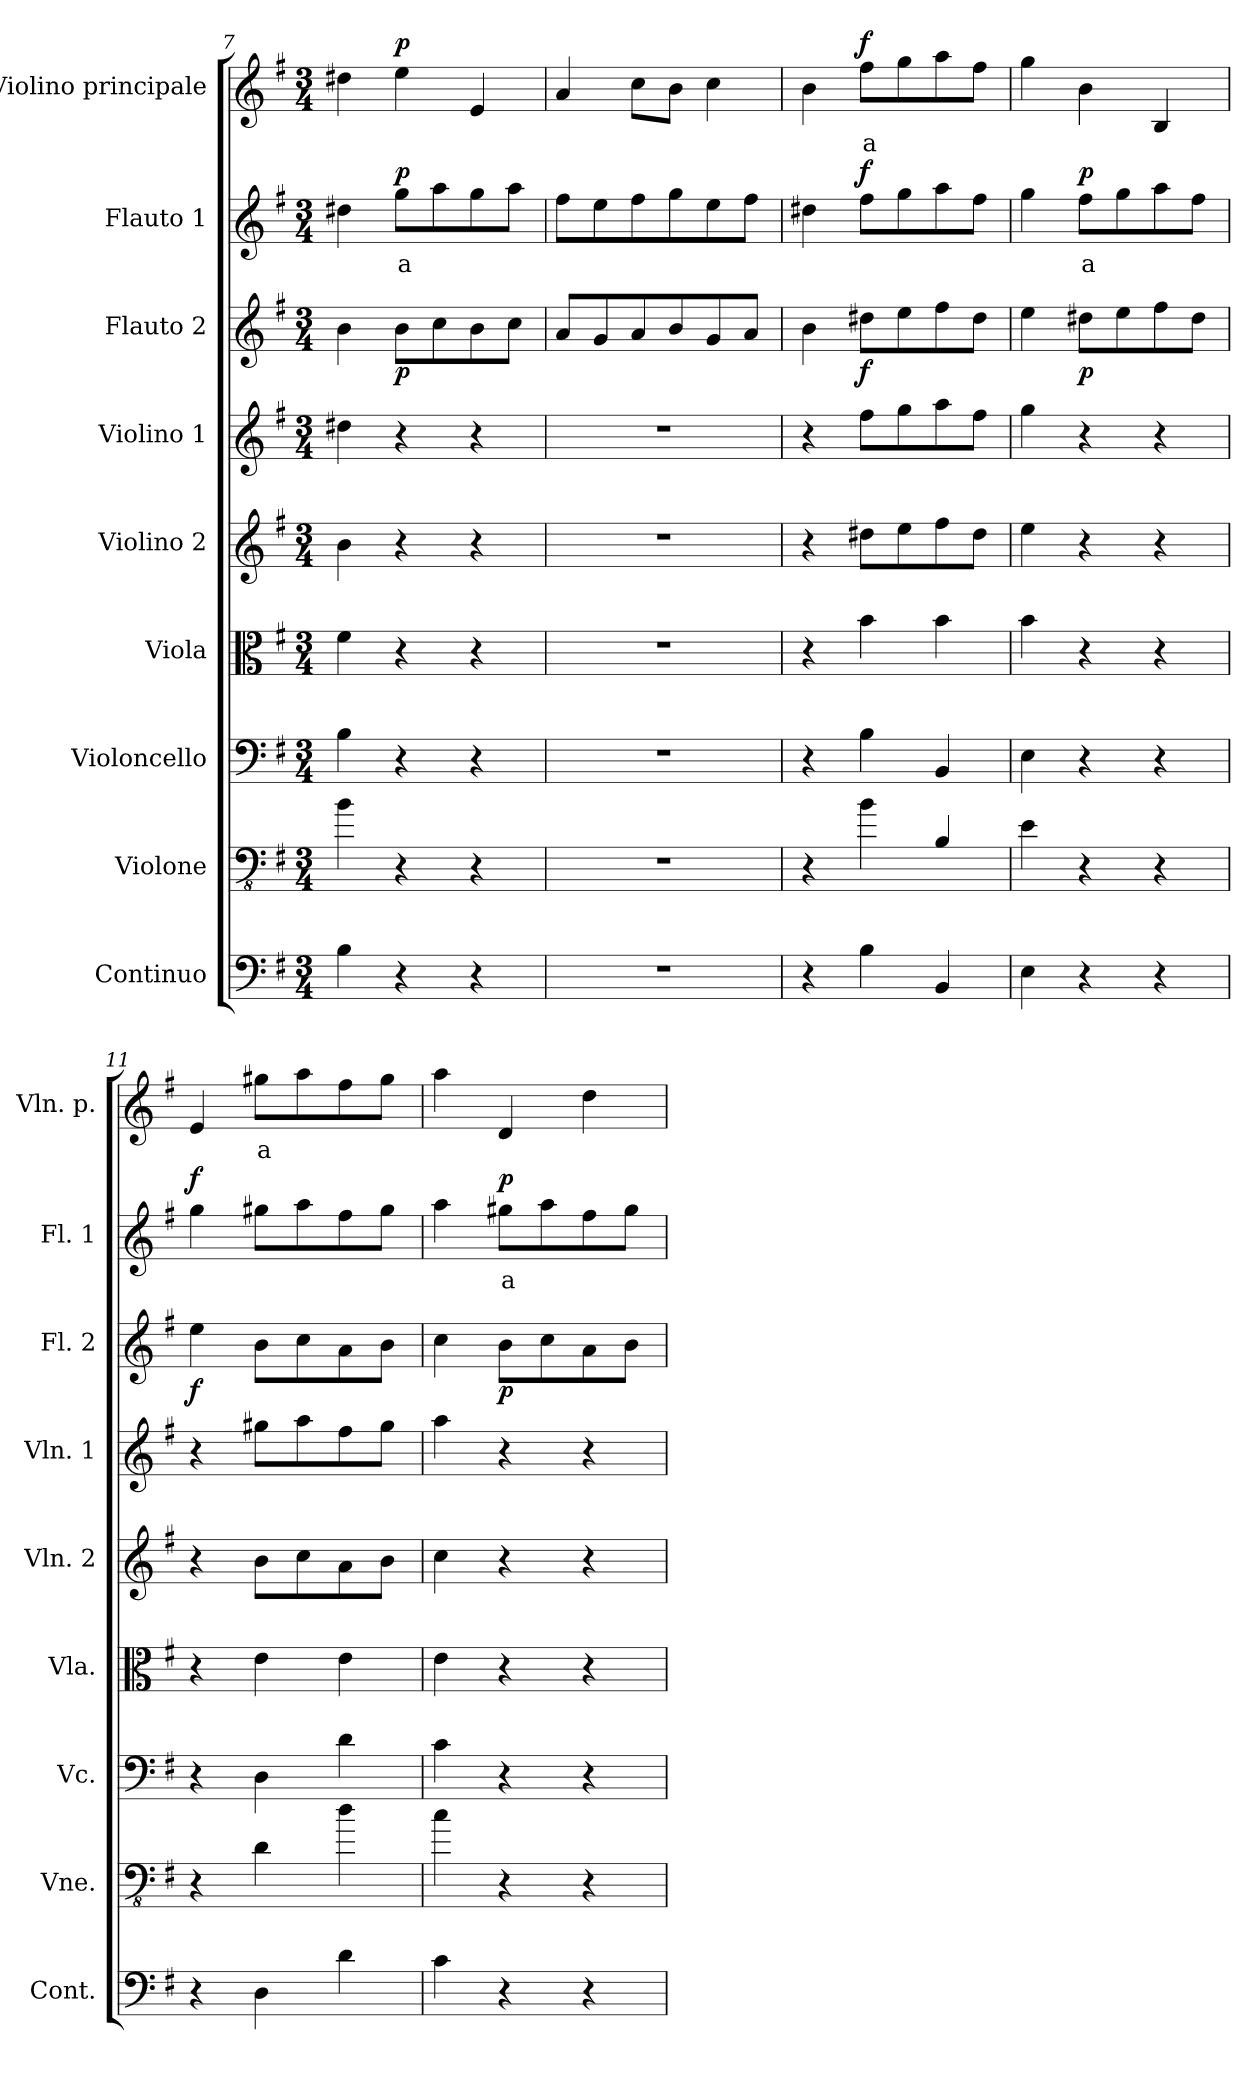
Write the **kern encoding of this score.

**kern	**kern	**kern	**kern	**kern	**kern	**kern	**dynam	**kern	**text	**dynam	**kern	**text	**dynam
*part9	*part8	*part7	*part6	*part5	*part4	*part3	*part3	*part2	*part2	*part2	*part1	*part1	*part1
*staff9	*staff8	*staff7	*staff6	*staff5	*staff4	*staff3	*staff3	*staff2	*staff2	*staff2	*staff1	*staff1	*staff1
*I"Continuo	*I"Violone	*I"Violoncello	*I"Viola	*I"Violino 2	*I"Violino 1	*I"Flauto 2	*	*I"Flauto 1	*	*	*I"Violino principale	*	*
*I'Cont.	*I'Vne.	*I'Vc.	*I'Vla.	*I'Vln. 2	*I'Vln. 1	*I'Fl. 2	*	*I'Fl. 1	*	*	*I'Vln. p.	*	*
*clefF4	*clefFv4	*clefF4	*clefC3	*clefG2	*clefG2	*clefG2	*	*clefG2	*	*	*clefG2	*	*
*	*ITrd7c12	*	*	*	*	*	*	*	*	*	*	*	*
*k[f#]	*k[f#]	*k[f#]	*k[f#]	*k[f#]	*k[f#]	*k[f#]	*	*k[f#]	*	*	*k[f#]	*	*
*M3/4	*M3/4	*M3/4	*M3/4	*M3/4	*M3/4	*M3/4	*	*M3/4	*	*	*M3/4	*	*
=7	=7	=7	=7	=7	=7	=7	=7	=7	=7	=7	=7	=7	=7
4B\	4BB\	4B\	4f#\	4b\	4dd#X\	4b\	.	4dd#X\	.	.	4dd#X\	.	.
!	!	!	!	!	!	!	!LO:DY:b	!	!LO:LY:color=#FF0000	!LO:DY:b	!	!	!LO:DY:b
4r	4r	4r	4r	4r	4r	8b\L	p	8gg\L	a	p	4ee\	.	p
.	.	.	.	.	.	8cc\	.	8aa\	.	.	.	.	.
4r	4r	4r	4r	4r	4r	8b\	.	8gg\	.	.	4e/	.	.
.	.	.	.	.	.	8cc\J	.	8aa\J	.	.	.	.	.
=8	=8	=8	=8	=8	=8	=8	=8	=8	=8	=8	=8	=8	=8
2.r	2.r	2.r	2.r	2.r	2.r	8a/L	.	8ff#\L	.	.	4a/	.	.
.	.	.	.	.	.	8g/	.	8ee\	.	.	.	.	.
.	.	.	.	.	.	8a/	.	8ff#\	.	.	8cc\L	.	.
.	.	.	.	.	.	8b/	.	8gg\	.	.	8b\J	.	.
.	.	.	.	.	.	8g/	.	8ee\	.	.	4cc\	.	.
.	.	.	.	.	.	8a/J	.	8ff#\J	.	.	.	.	.
=9	=9	=9	=9	=9	=9	=9	=9	=9	=9	=9	=9	=9	=9
4r	4r	4r	4r	4r	4r	4b\	.	4dd#X\	.	.	4b\	.	.
!	!	!	!	!	!	!	!LO:DY:b	!	!	!LO:DY:b	!	!LO:LY:color=#FF0000	!LO:DY:b
4B\	4BB\	4B\	4b\	8dd#X\L	8ff#\L	8dd#X\L	f	8ff#\L	.	f	8ff#\L	a	f
.	.	.	.	8ee\	8gg\	8ee\	.	8gg\	.	.	8gg\	.	.
4BB/	4BBB/	4BB/	4b\	8ff#\	8aa\	8ff#\	.	8aa\	.	.	8aa\	.	.
.	.	.	.	8dd#\J	8ff#\J	8dd#\J	.	8ff#\J	.	.	8ff#\J	.	.
=10	=10	=10	=10	=10	=10	=10	=10	=10	=10	=10	=10	=10	=10
4E\	4EE\	4E\	4b\	4ee\	4gg\	4ee\	.	4gg\	.	.	4gg\	.	.
!	!	!	!	!	!	!	!LO:DY:b	!	!LO:LY:color=#FF0000	!LO:DY:b	!	!	!
4r	4r	4r	4r	4r	4r	8dd#X\L	p	8ff#\L	a	p	4b\	.	.
.	.	.	.	.	.	8ee\	.	8gg\	.	.	.	.	.
4r	4r	4r	4r	4r	4r	8ff#\	.	8aa\	.	.	4B/	.	.
.	.	.	.	.	.	8dd#\J	.	8ff#\J	.	.	.	.	.
=11	=11	=11	=11	=11	=11	=11	=11	=11	=11	=11	=11	=11	=11
!	!	!	!	!	!	!	!LO:DY:b	!	!	!LO:DY:b	!	!	!
4r	4r	4r	4r	4r	4r	4ee\	f	4gg\	.	f	4e/	.	.
!	!	!	!	!	!	!	!	!	!	!	!	!LO:LY:color=#FF0000	!
4D\	4DD\	4D\	4e\	8b\L	8gg#X\L	8b\L	.	8gg#X\L	.	.	8gg#X\L	a	.
.	.	.	.	8cc\	8aa\	8cc\	.	8aa\	.	.	8aa\	.	.
4d\	4D\	4d\	4e\	8a\	8ff#\	8a\	.	8ff#\	.	.	8ff#\	.	.
.	.	.	.	8b\J	8gg#\J	8b\J	.	8gg#\J	.	.	8gg#\J	.	.
=12	=12	=12	=12	=12	=12	=12	=12	=12	=12	=12	=12	=12	=12
4c\	4C\	4c\	4e\	4cc\	4aa\	4cc\	.	4aa\	.	.	4aa\	.	.
!	!	!	!	!	!	!	!LO:DY:b	!	!LO:LY:color=#FF0000	!LO:DY:b	!	!	!
4r	4r	4r	4r	4r	4r	8b\L	p	8gg#X\L	a	p	4d/	.	.
.	.	.	.	.	.	8cc\	.	8aa\	.	.	.	.	.
4r	4r	4r	4r	4r	4r	8a\	.	8ff#\	.	.	4dd\	.	.
.	.	.	.	.	.	8b\J	.	8gg#\J	.	.	.	.	.
=	=	=	=	=	=	=	=	=	=	=	=	=	=
*-	*-	*-	*-	*-	*-	*-	*-	*-	*-	*-	*-	*-	*-
